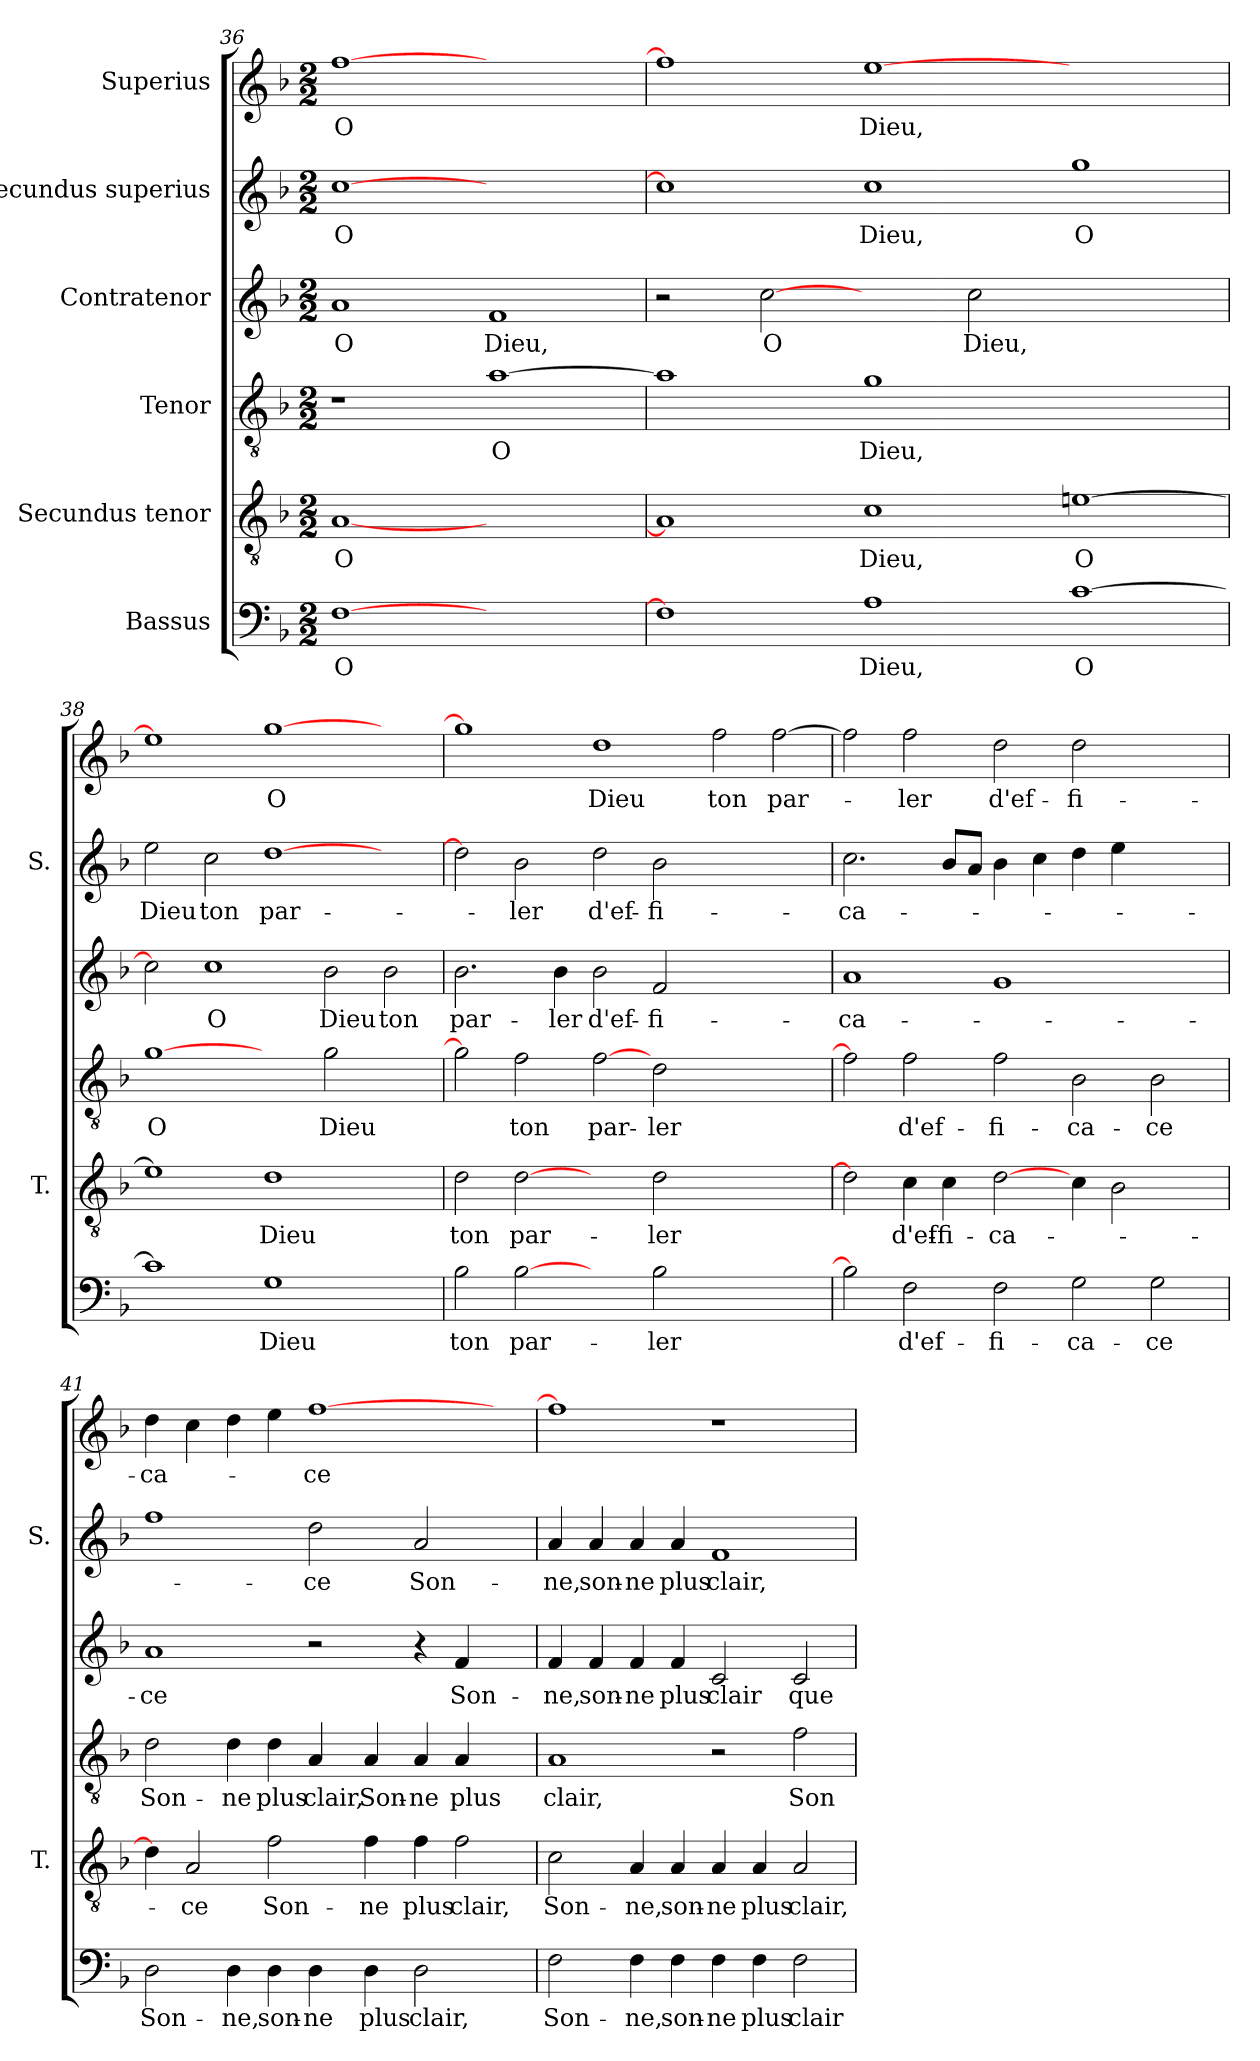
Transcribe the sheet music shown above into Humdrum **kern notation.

**kern	**text	**kern	**text	**kern	**text	**kern	**text	**kern	**text	**kern	**text
*part6	*part6	*part5	*part5	*part4	*part4	*part3	*part3	*part2	*part2	*part1	*part1
*staff6	*staff6	*staff5	*staff5	*staff4	*staff4	*staff3	*staff3	*staff2	*staff2	*staff1	*staff1
*I"Bassus	*	*I"Secundus tenor	*	*I"Tenor	*	*I"Contratenor	*	*I"Secundus superius	*	*I"Superius	*
*	*	*I'T.	*	*	*	*	*	*I'S.	*	*	*
*clefF4	*	*clefGv2	*	*clefGv2	*	*clefG2	*	*clefG2	*	*clefG2	*
*k[b-]	*	*k[b-]	*	*k[b-]	*	*k[b-]	*	*k[b-]	*	*k[b-]	*
*F:	*	*F:	*	*F:	*	*F:	*	*F:	*	*F:	*
*M2/2	*	*M2/2	*	*M2/2	*	*M2/2	*	*M2/2	*	*M2/2	*
=36	=36	=36	=36	=36	=36	=36	=36	=36	=36	=36	=36
[1F\	O	[1A/	O	1r	.	1a/	O	[1cc\	O	[1ff\	O
1ryy	.	1ryy	.	[1a\	O	1f/	Dieu,	1ryy	.	1ryy	.
!!LO:LB:g=z
=37	=37	=37	=37	=37	=37	=37	=37	=37	=37	=37	=37
1F\]	.	1A/]	.	1a\]	.	2r	.	1cc\]	.	1ff\]	.
.	.	.	.	.	.	[2cc\	O	.	.	.	.
1A\	Dieu,	1c\	Dieu,	1g\	Dieu,	2ryy	.	1cc\	Dieu,	[1ee\	Dieu,
.	.	.	.	.	.	2cc\	Dieu,	.	.	.	.
[1c\	O	[1en\	O	1ryy	.	1ryy	.	1gg\	O	1ryy	.
=38	=38	=38	=38	=38	=38	=38	=38	=38	=38	=38	=38
1c\]	.	1e\]	.	[1g\	O	2cc\]	.	2ee\	Dieu	1ee\]	.
.	.	.	.	.	.	1cc\	O	2cc\	ton	.	.
1G\	Dieu	1d\	Dieu	2ryy	.	.	.	[1dd\	par-	[1gg\	O
.	.	.	.	2g\	Dieu	2b-\	Dieu	.	.	.	.
2ryy	.	2ryy	.	2ryy	.	2b-\	ton	2ryy	.	2ryy	.
=39	=39	=39	=39	=39	=39	=39	=39	=39	=39	=39	=39
2B-\	ton	2d\	ton	2g\]	.	2.b-\	par-	2dd\]	.	1gg\]	.
[2B-\	par-	[2d\	par-	2f\	ton	.	.	2b-\	-ler	.	.
.	.	.	.	.	.	4b-\	-ler	.	.	.	.
2ryy	.	2ryy	.	[2f\	par-	2b-\	d'ef-	2dd\	d'ef-	1dd\	Dieu
2B-\	-ler	2d\	-ler	2d\	-ler	2f/	-fi-	2b-\	-fi-	.	.
1ryy	.	1ryy	.	1ryy	.	1ryy	.	1ryy	.	2ff\	ton
.	.	.	.	.	.	.	.	.	.	[2ff\	par-
=40	=40	=40	=40	=40	=40	=40	=40	=40	=40	=40	=40
2B-\]	.	2d\]	.	2f\]	.	1a/	-ca-	2.cc\	-ca-	2ff\]	.
2F\	d'ef-	4c\	d'ef-	2f\	d'ef-	.	.	.	.	2ff\	-ler
.	.	4c\	-fi-	.	.	.	.	8b-/L	.	.	.
.	.	.	.	.	.	.	.	8a/J	.	.	.
2F\	-fi-	[2d\	-ca-	2f\	-fi-	1g/	.	4b-\	.	2dd\	d'ef-
.	.	.	.	.	.	.	.	4cc\	.	.	.
2G\	-ca-	4c\	.	2B-\	-ca-	.	.	4dd\	.	2dd\	-fi-
.	.	2B-\	.	.	.	.	.	4ee\	.	.	.
2G\	-ce	.	.	2B-\	-ce	2ryy	.	2ryy	.	2ryy	.
.	.	4ryy	.	.	.	.	.	.	.	.	.
!!LO:PB:g=z
=41	=41	=41	=41	=41	=41	=41	=41	=41	=41	=41	=41
2D\	Son-	4d\]	.	2d\	Son-	1a/	-ce	1ff\	.	4dd\	-ca-
.	.	2A/	-ce	.	.	.	.	.	.	4cc\	.
4D\	-ne,	.	.	4d\	-ne	.	.	.	.	4dd\	.
4D\	son-	2f\	Son-	4d\	plus	.	.	.	.	4ee\	.
4D\	-ne	.	.	4A/	clair,	2r	.	2dd\	-ce	[1ff\	-ce
4D\	plus	4f\	-ne	4A/	Son-	.	.	.	.	.	.
2D\	clair,	4f\	plus	4A/	-ne	4r	.	2a/	Son-	.	.
.	.	2f\	clair,	4A/	plus	4f/	Son-	.	.	.	.
4ryy	.	.	.	4ryy	.	4ryy	.	4ryy	.	4ryy	.
=42	=42	=42	=42	=42	=42	=42	=42	=42	=42	=42	=42
2F\	Son-	2c\	Son-	1A/	clair,	4f/	-ne,	4a/	-ne,	1ff\]	.
.	.	.	.	.	.	4f/	son-	4a/	son-	.	.
4F\	-ne,	4A/	-ne,	.	.	4f/	-ne	4a/	-ne	.	.
4F\	son-	4A/	son-	.	.	4f/	plus	4a/	plus	.	.
4F\	-ne	4A/	-ne	2r	.	2c/	clair	1f/	clair,	1r	.
4F\	plus	4A/	plus	.	.	.	.	.	.	.	.
2F\	clair	2A/	clair,	2f\	Son-	2c/	que	.	.	.	.
=	=	=	=	=	=	=	=	=	=	=	=
*-	*-	*-	*-	*-	*-	*-	*-	*-	*-	*-	*-
